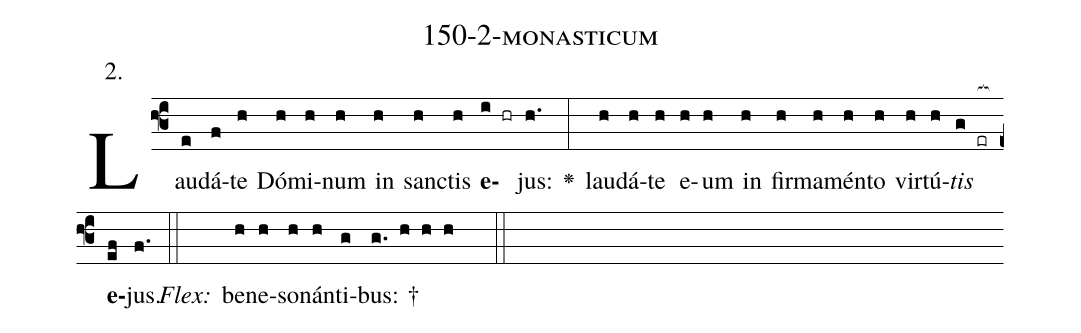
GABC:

name: 150-2-monasticum;
annotation: 2.;
%%
(f3)Lau(e)dá(f)te(h) Dó(h)mi(h)num(h) in(h) sanc(h)tis(h) <b>e</b>(i hr)jus:(h.) <v>\greheightstar</v>(:) lau(h)dá(h)te(h) e(h)um(h) in(h) fir(h)ma(h)mén(h)to(h) vir(h)tú(h)<i>tis</i>(g er[ocb:1{]) <b>e</b>(ef[ocb:0}])jus.(f.) (::)
<i>Flex:</i>()  be(h)ne(h)so(h)nán(h)ti(g)bus: †(g. h h h  ::)

%E(h) u(h) o(h) u(g) a(ef) e.(f.) (::)
